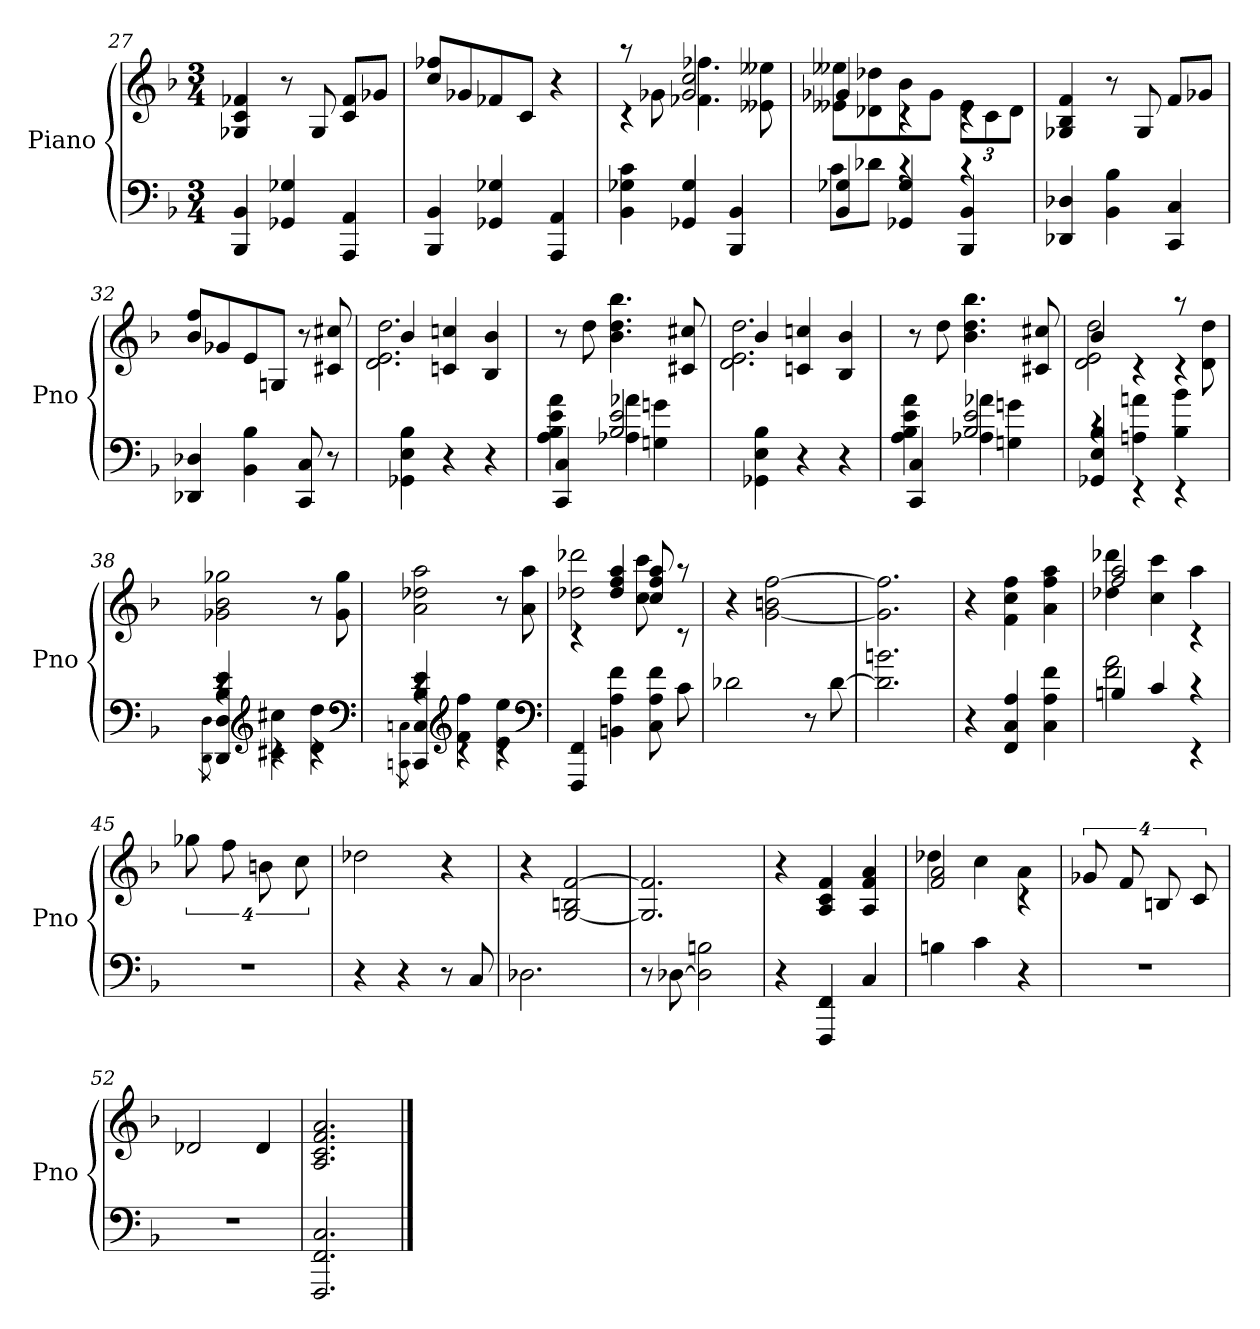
**kern	**kern
*part1	*part1
*staff2	*staff1
*I"Piano	*
*I'Pno	*
*clefF4	*clefG2
*k[b-]	*k[b-]
*F:	*F:
*M3/4	*M3/4
=27	=27
4BBB- 4BB-	4G-X 4c 4f-X
4GG-X 4G-X	8r
.	8G-
4AAA 4AA	8c 8f-L
.	8g-XJ
=28	=28
4BBB- 4BB-	8cc 8ff-XL
.	8g-X
4GG-X 4G-X	8f-X
.	8cJ
4AAA 4AA	4r
=29	=29
*	*^
4BB- 4G-X 4c	4rc	8raa
.	.	8g-X
4GG-X 4G-	2g- 2cc	4.f-X 4.ff-X
4BBB- 4BB-	.	.
.	.	8e--X 8ee--X
=30	=30	=30
*^	*	*
4BB- 4G-X	8cL	4g-X	8e--X 8ee--XL
.	8d-XJ	.	8d-X 8dd-X
4GG-X 4G-	4rc	4rc	8b-
.	.	.	8g-J
4BBB- 4BB-	4rc	4rc	12e--L
.	.	.	12c
.	.	.	12d-J
*v	*v	*	*
*	*v	*v
=31	=31
4DD-X 4D-X	4G-X 4B- 4f
4BB- 4B-	8r
.	8G-
4CC 4C	8fL
.	8g-XJ
=32	=32
4DD-X 4D-X	8b- 8ffL
.	8g-X
4BB- 4B-	8e
.	8GnJ
8CC 8C	8r
8r	8c#X 8cc#X
=33	=33
*	*^
4GG-X 4E 4B-	4b-	2.d 2.e 2.dd
4r	4cn 4ccn	.
4r	4B- 4b-	.
*	*v	*v
=34	=34
*^	*
4CC 4C	4A 4B- 4e 4a	8r
.	.	8dd
2B- 2e	4A-X 4a-X	4.b- 4.dd 4.bb-
.	4Gn 4gn	.
.	.	8c#X 8cc#X
*v	*v	*
=35	=35
*	*^
4GG-X 4E 4B-	4b-	2.d 2.e 2.dd
4r	4cn 4ccn	.
4r	4B- 4b-	.
*	*v	*v
=36	=36
*^	*
4CC 4C	4A 4B- 4e 4a	8r
.	.	8dd
2B- 2e	4A-X 4a-X	4.b- 4.dd 4.bb-
.	4Gn 4gn	.
.	.	8c#X 8cc#X
=37	=37	=37
*	*	*^
4GG-X 4E 4B-	4rc	4b-	2d 2e 2dd
4rEE	4An 4an	4rc	.
4rEE	4B- 4b-	4rc	8raa
.	.	.	8d 8dd
*	*	*v	*v
=38	=38	=38
8qDD\ 8qD\	.	.
4DD] 4D] 4B- 4e	4rc	2g-X 2b- 2gg-X
*clefG2	*	*
4rc	4c#X 4cc#X	.
4rc	4d 4dd	8r
.	.	8g- 8gg-
*clefF4	*	*
=39	=39	=39
8qCCn\ 8qCn\	.	.
4CC] 4C] 4B- 4e	4rc	2a 2dd-X 2aa
*clefG2	*	*
4rc	4f 4ff	.
4rc	4e 4ee	8r
.	.	8a 8aa
*v	*v	*
*clefF4	*
=40	=40
*	*^
4FFF 4FF	4rc	2dd-X 2ddd-X
4BBn 4A 4f	4dd- 4ff 4aa	.
8C 8A 8f	8cc 8ff 8aa	8cc 8ccc
8c	8rc	8raa
*	*v	*v
=41	=41
2d-X	4r
.	[2g 2bn [2ff
8r	.
[8d-	.
=42	=42
2.d-] 2.bn	2.g] 2.ff]
=43	=43
4r	4r
4FF 4C 4A	4f 4cc 4ff
4C 4A 4f	4a 4ff 4aa
=44	=44
*^	*^
4Bn	2f 2a	2ff 2aa	4dd-X 4ddd-X
4c	.	.	4cc 4ccc
4rEE	4rc	4rc	4aa
*v	*v	*	*
*	*v	*v
=45	=45
2.r	16%3gg-X
.	16%3ff
.	16%3bn
.	16%3cc
=46	=46
4r	2dd-X
4r	.
8r	4r
8C	.
=47	=47
2.D-X	4r
.	[2G 2Bn [2f
=48	=48
8r	2.G] 2.f]
[8D-X	.
2D-] 2Bn	.
=49	=49
4r	4r
4FFF 4FF	4A 4c 4f
4C	4A 4f 4a
=50	=50
*	*^
4Bn	2f 2a	4dd-X
4c	.	4cc
4r	4rc	4a
*	*v	*v
=51	=51
2.r	16%3g-X
.	16%3f
.	16%3Bn
.	16%3c
=52	=52
2.r	2d-X
.	4d-
=53	=53
2.FFF 2.FF 2.C	2.A 2.c 2.f 2.a
==	==
*-	*-
